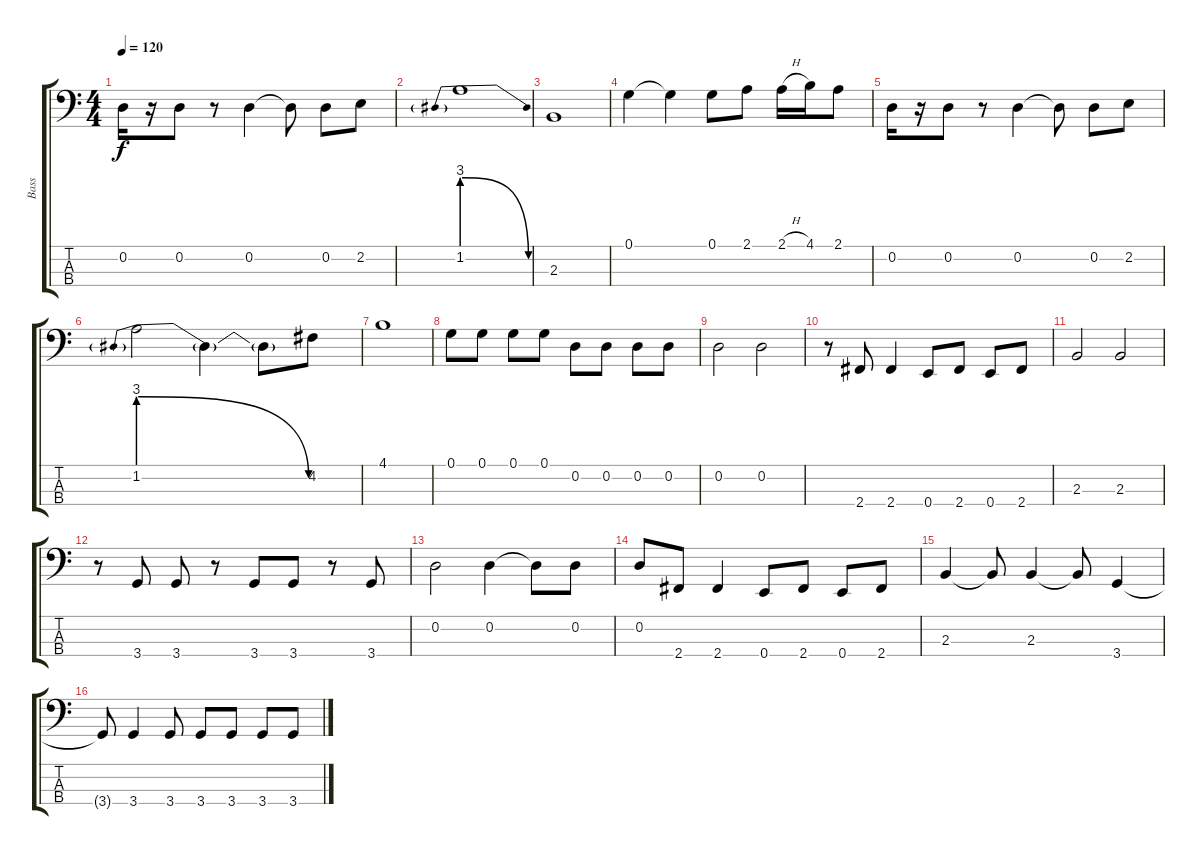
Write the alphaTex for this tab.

\track ("Bass" "Bass") {instrument electricbassfinger}
\staff {score tabs}
\tuning (G2 D2 A1 E1) {hide}
\ts (4 4)
\tempo 120
\clef f4
\ks c
0.2.16{dy f} r.16 0.2.8 r.8 0.2.4 0.2{t}.8 0.2.8 2.2.8 |
1.2{be (prebendrelease 0 12 60 0)}.1 |
2.3.1 |
0.1.4 0.1{t}.4 0.1.8 2.1.8 2.1{h}.16 4.1.16 2.1.8 |
0.2.16 r.16 0.2.8 r.8 0.2.4 0.2{t}.8 0.2.8 2.2.8 |
1.2{be (prebendrelease 0 12 60 0)}.2 1.2{t}.4 1.2{t}.8 4.2.8 |
4.1.1 |
0.1.8 0.1.8 0.1.8 0.1.8 0.2.8 0.2.8 0.2.8 0.2.8 |
0.2.2 0.2.2 |
r.8 2.4.8 2.4.4 0.4.8 2.4.8 0.4.8 2.4.8 |
2.3.2 2.3.2 |
r.8 3.4.8 3.4.8 r.8 3.4.8 3.4.8 r.8 3.4.8 |
0.2.2 0.2.4 0.2{t}.8 0.2.8 |
0.2.8 2.4.8 2.4.4 0.4.8 2.4.8 0.4.8 2.4.8 |
2.3.4 2.3{t}.8 2.3.4 2.3{t}.8 3.4.4 |
3.4{t}.8 3.4.4 3.4.8 3.4.8 3.4.8 3.4.8 3.4.8
